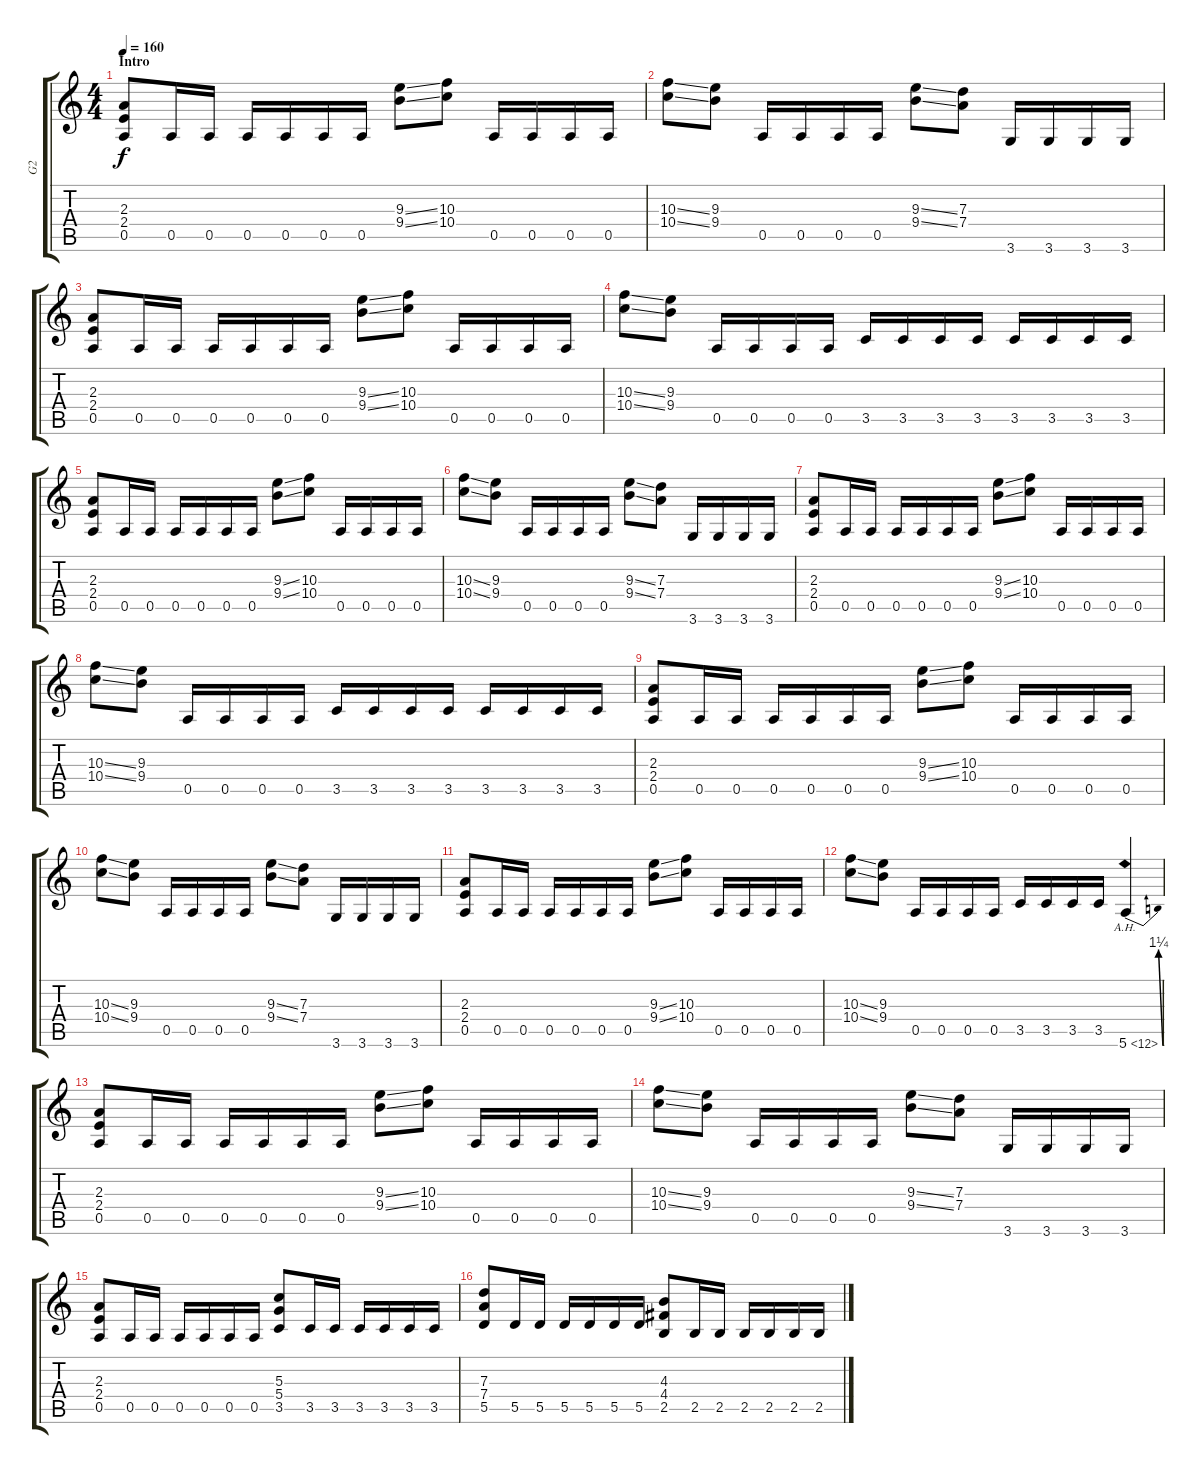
\track ("G2" "G2") {instrument overdrivenguitar}
\staff {score tabs}
\tuning (E4 B3 G3 D3 A2 E2) {hide}
\ts (4 4)
\section ("" "Intro")
\tempo 160
\clef g2
\ks c
(2.3 2.4 0.5).8{dy f instrument overdrivenguitar} 0.5.16 0.5.16 0.5.16 0.5.16 0.5.16 0.5.16 (9.3{ss} 9.4{ss}).8 (10.3 10.4).8 0.5.16 0.5.16 0.5.16 0.5.16 |
(10.3{ss} 10.4{ss}).8 (9.3 9.4).8 0.5.16 0.5.16 0.5.16 0.5.16 (9.3{ss} 9.4{ss}).8 (7.3 7.4).8 3.6.16 3.6.16 3.6.16 3.6.16 |
(2.3 2.4 0.5).8 0.5.16 0.5.16 0.5.16 0.5.16 0.5.16 0.5.16 (9.3{ss} 9.4{ss}).8 (10.3 10.4).8 0.5.16 0.5.16 0.5.16 0.5.16 |
(10.3{ss} 10.4{ss}).8 (9.3 9.4).8 0.5.16 0.5.16 0.5.16 0.5.16 3.5.16 3.5.16 3.5.16 3.5.16 3.5.16 3.5.16 3.5.16 3.5.16 |
(2.3 2.4 0.5).8 0.5.16 0.5.16 0.5.16 0.5.16 0.5.16 0.5.16 (9.3{ss} 9.4{ss}).8 (10.3 10.4).8 0.5.16 0.5.16 0.5.16 0.5.16 |
(10.3{ss} 10.4{ss}).8 (9.3 9.4).8 0.5.16 0.5.16 0.5.16 0.5.16 (9.3{ss} 9.4{ss}).8 (7.3 7.4).8 3.6.16 3.6.16 3.6.16 3.6.16 |
(2.3 2.4 0.5).8 0.5.16 0.5.16 0.5.16 0.5.16 0.5.16 0.5.16 (9.3{ss} 9.4{ss}).8 (10.3 10.4).8 0.5.16 0.5.16 0.5.16 0.5.16 |
(10.3{ss} 10.4{ss}).8 (9.3 9.4).8 0.5.16 0.5.16 0.5.16 0.5.16 3.5.16 3.5.16 3.5.16 3.5.16 3.5.16 3.5.16 3.5.16 3.5.16 |
(2.3 2.4 0.5).8 0.5.16 0.5.16 0.5.16 0.5.16 0.5.16 0.5.16 (9.3{ss} 9.4{ss}).8 (10.3 10.4).8 0.5.16 0.5.16 0.5.16 0.5.16 |
(10.3{ss} 10.4{ss}).8 (9.3 9.4).8 0.5.16 0.5.16 0.5.16 0.5.16 (9.3{ss} 9.4{ss}).8 (7.3 7.4).8 3.6.16 3.6.16 3.6.16 3.6.16 |
(2.3 2.4 0.5).8 0.5.16 0.5.16 0.5.16 0.5.16 0.5.16 0.5.16 (9.3{ss} 9.4{ss}).8 (10.3 10.4).8 0.5.16 0.5.16 0.5.16 0.5.16 |
(10.3{ss} 10.4{ss}).8 (9.3 9.4).8 0.5.16 0.5.16 0.5.16 0.5.16 3.5.16 3.5.16 3.5.16 3.5.16 5.6{be (bend 0 0 60 5) ah 7}.4 |
(2.3 2.4 0.5).8 0.5.16 0.5.16 0.5.16 0.5.16 0.5.16 0.5.16 (9.3{ss} 9.4{ss}).8 (10.3 10.4).8 0.5.16 0.5.16 0.5.16 0.5.16 |
(10.3{ss} 10.4{ss}).8 (9.3 9.4).8 0.5.16 0.5.16 0.5.16 0.5.16 (9.3{ss} 9.4{ss}).8 (7.3 7.4).8 3.6.16 3.6.16 3.6.16 3.6.16 |
(2.3 2.4 0.5).8 0.5.16 0.5.16 0.5.16 0.5.16 0.5.16 0.5.16 (5.3 5.4 3.5).8 3.5.16 3.5.16 3.5.16 3.5.16 3.5.16 3.5.16 |
(7.3 7.4 5.5).8 5.5.16 5.5.16 5.5.16 5.5.16 5.5.16 5.5.16 (4.3 4.4 2.5).8 2.5.16 2.5.16 2.5.16 2.5.16 2.5.16 2.5.16
